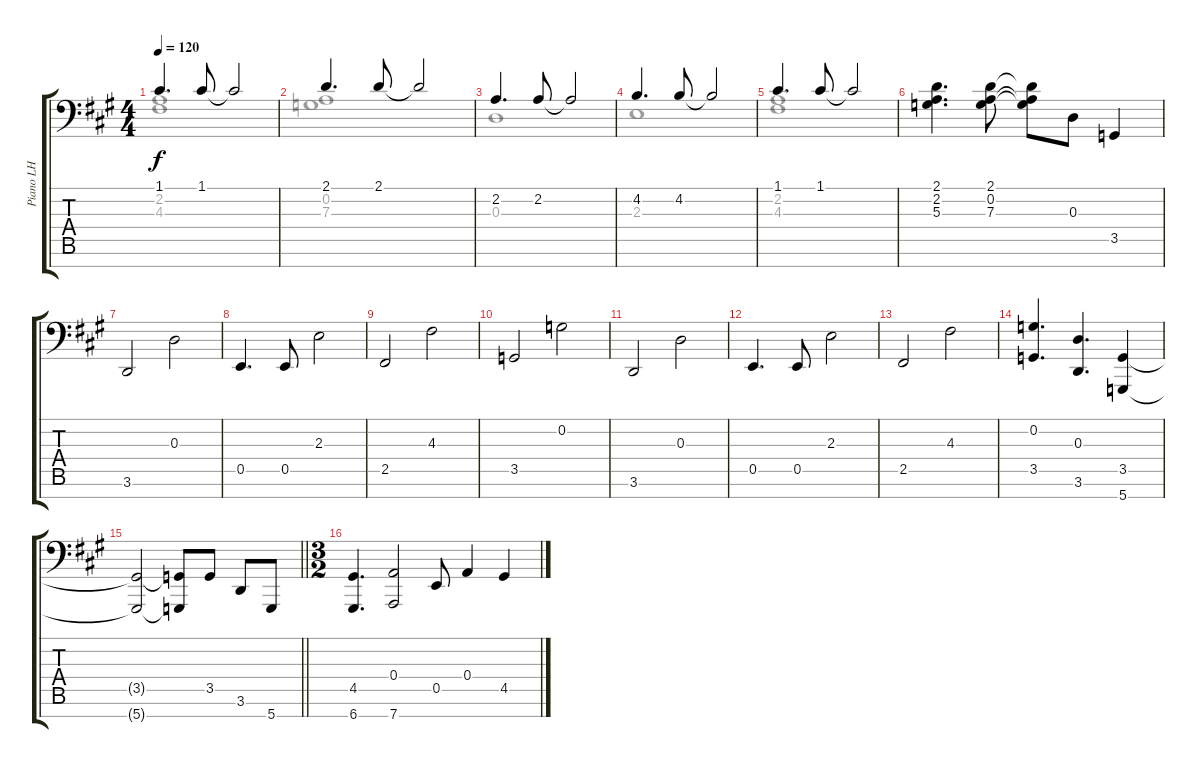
\track ("Piano LH" "Piano LH") {instrument brightacousticpiano}
\staff {score tabs}
\tuning (C4 G3 D3 A2 E2 B1 D1) {hide}
\voice
\ts (4 4)
\tempo 120
\clef f4
\ks a
1.1.4{d dy f beam Up} 1.1.8{beam Up} 1.1{t}.2{beam Up} |
2.1.4{d} 2.1.8 2.1{t}.2 |
2.2.4{d} 2.2.8 2.2{t}.2 |
4.2.4{d} 4.2.8 4.2{t}.2 |
1.1.4{d} 1.1.8 1.1{t}.2 |
(2.1 2.2 5.3).4{d} (2.1 0.2 7.3).8 (2.1{t} 0.2{t} 7.3{t}).8 0.3.8 3.5.4 |
3.6.2 0.3.2 |
0.5.4{d} 0.5.8 2.3.2 |
2.5.2 4.3.2 |
3.5.2 0.2.2 |
3.6.2 0.3.2 |
0.5.4{d} 0.5.8 2.3.2 |
2.5.2 4.3.2 |
(0.2 3.5).4{d} (0.3 3.6).4{d} (3.5 5.7).4 |
\barLineRight lightlight
(3.5{t} 5.7{t}).2 (3.5{t} 5.7{t}).8 3.5.8 3.6.8 5.7.8 |
\ts (3 2)
(4.5 6.7).4{d} (0.4 7.7).2 0.5.8 0.4.4 4.5.4
\voice
\clef f4
\ottava regular
\simile none
\ks a
(2.2 4.3).1{dy f} |
(0.2 7.3).1 |
0.3.1 |
2.3.1 |
(2.2 4.3).1 |
|
|
|
|
|
|
|
|
|
\barLineRight lightlight
|
